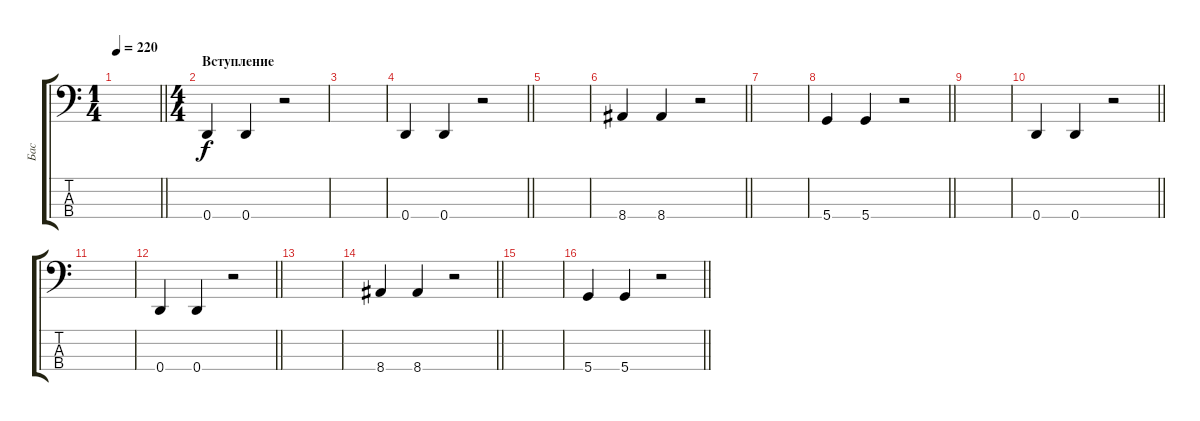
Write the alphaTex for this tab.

\track ("Бас" "Бас") {instrument electricbassfinger}
\staff {score tabs}
\tuning (G2 D2 A1 D1) {hide}
\ts (1 4)
\tempo 220
\clef f4
\barLineRight lightlight
\ks c
|
\ts (4 4)
\section ("" "Вступление")
0.4.4 0.4.4 r.2 |
|
\barLineRight lightlight
0.4.4 0.4.4 r.2 |
\section ("" "")
|
\barLineRight lightlight
8.4.4 8.4.4 r.2 |
|
\barLineRight lightlight
5.4.4 5.4.4 r.2 |
|
\barLineRight lightlight
0.4.4 0.4.4 r.2 |
|
\barLineRight lightlight
0.4.4 0.4.4 r.2 |
|
\barLineRight lightlight
8.4.4 8.4.4 r.2 |
|
\barLineRight lightlight
5.4.4 5.4.4 r.2
